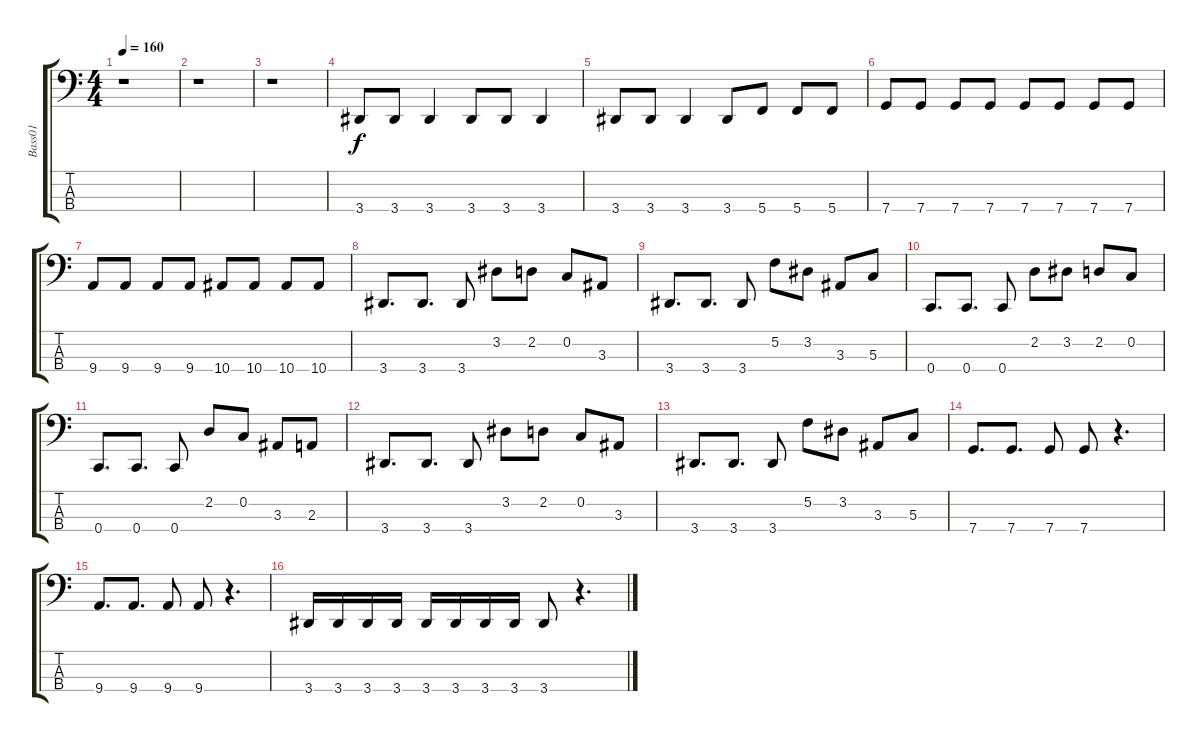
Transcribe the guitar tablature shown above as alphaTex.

\track ("Bass01" "Bass01") {instrument electricbassfinger}
\staff {score tabs}
\tuning (F2 C2 G1 C1) {hide}
\ts (4 4)
\tempo 160
\clef f4
\ks c
r.1{dy f} |
r.1 |
r.1 |
3.4.8 3.4.8 3.4.4 3.4.8 3.4.8 3.4.4 |
3.4.8 3.4.8 3.4.4 3.4.8 5.4.8 5.4.8 5.4.8 |
7.4.8 7.4.8 7.4.8 7.4.8 7.4.8 7.4.8 7.4.8 7.4.8 |
9.4.8 9.4.8 9.4.8 9.4.8 10.4.8 10.4.8 10.4.8 10.4.8 |
3.4.8{d} 3.4.8{d} 3.4.8 3.2.8 2.2.8 0.2.8 3.3.8 |
3.4.8{d} 3.4.8{d} 3.4.8 5.2.8 3.2.8 3.3.8 5.3.8 |
0.4.8{d} 0.4.8{d} 0.4.8 2.2.8 3.2.8 2.2.8 0.2.8 |
0.4.8{d} 0.4.8{d} 0.4.8 2.2.8 0.2.8 3.3.8 2.3.8 |
3.4.8{d} 3.4.8{d} 3.4.8 3.2.8 2.2.8 0.2.8 3.3.8 |
3.4.8{d} 3.4.8{d} 3.4.8 5.2.8 3.2.8 3.3.8 5.3.8 |
7.4.8{d} 7.4.8{d} 7.4.8 7.4.8 r.4{d} |
9.4.8{d} 9.4.8{d} 9.4.8 9.4.8 r.4{d} |
3.4.16 3.4.16 3.4.16 3.4.16 3.4.16 3.4.16 3.4.16 3.4.16 3.4.8 r.4{d}
